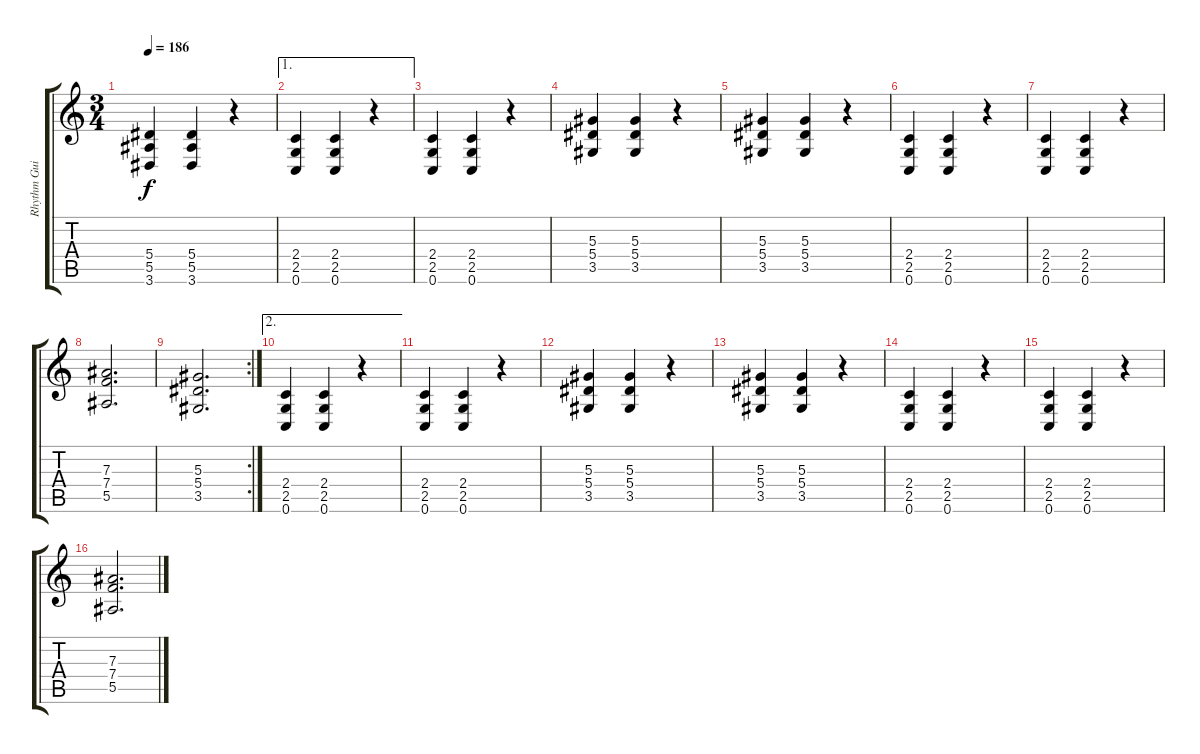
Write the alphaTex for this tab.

\track ("Rhythm Guitar 2" "Rhythm Gui") {instrument distortionguitar}
\staff {score tabs}
\tuning (C4 G3 Eb3 Bb2 F2 C2) {hide}
\ts (3 4)
\tempo 186
\clef g2
\ks c
(5.4 5.5 3.6).4{dy f} (5.4 5.5 3.6).4 r.4 |
\ae 1
(2.4 2.5 0.6).4 (2.4 2.5 0.6).4 r.4 |
(2.4 2.5 0.6).4 (2.4 2.5 0.6).4 r.4 |
(5.3 5.4 3.5).4 (5.3 5.4 3.5).4 r.4 |
(5.3 5.4 3.5).4 (5.3 5.4 3.5).4 r.4 |
(2.4 2.5 0.6).4 (2.4 2.5 0.6).4 r.4 |
(2.4 2.5 0.6).4 (2.4 2.5 0.6).4 r.4 |
(7.3 7.4 5.5).2{d} |
\rc 2
(5.3 5.4 3.5).2{d} |
\ae 2
(2.4 2.5 0.6).4 (2.4 2.5 0.6).4 r.4 |
(2.4 2.5 0.6).4 (2.4 2.5 0.6).4 r.4 |
(5.3 5.4 3.5).4 (5.3 5.4 3.5).4 r.4 |
(5.3 5.4 3.5).4 (5.3 5.4 3.5).4 r.4 |
(2.4 2.5 0.6).4 (2.4 2.5 0.6).4 r.4 |
(2.4 2.5 0.6).4 (2.4 2.5 0.6).4 r.4 |
(7.3 7.4 5.5).2{d}
